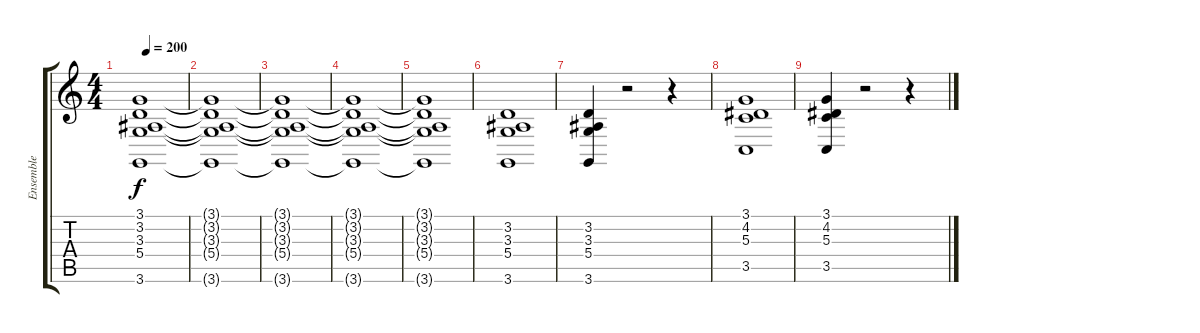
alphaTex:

\track ("Ensemble" "Ensemble") {instrument stringensemble1}
\staff {score tabs}
\tuning (E4 B3 G3 D3 A2 E2) {hide}
\ts (4 4)
\tempo 200
\clef g2
\ks c
(3.1{t} 3.2{t} 3.3{t} 5.4{t} 3.6{t}).1{dy f} |
(3.1{t} 3.2{t} 3.3{t} 5.4{t} 3.6{t}).1 |
(3.1{t} 3.2{t} 3.3{t} 5.4{t} 3.6{t}).1 |
(3.1{t} 3.2{t} 3.3{t} 5.4{t} 3.6{t}).1 |
(3.1{t} 3.2{t} 3.3{t} 5.4{t} 3.6{t}).1 |
\section ("" "")
(3.2 3.3 5.4 3.6).1 |
(3.2 3.3 5.4 3.6).4 r.2 r.4 |
(3.1 4.2 5.3 3.5).1 |
(3.1 4.2 5.3 3.5).4 r.2 r.4
